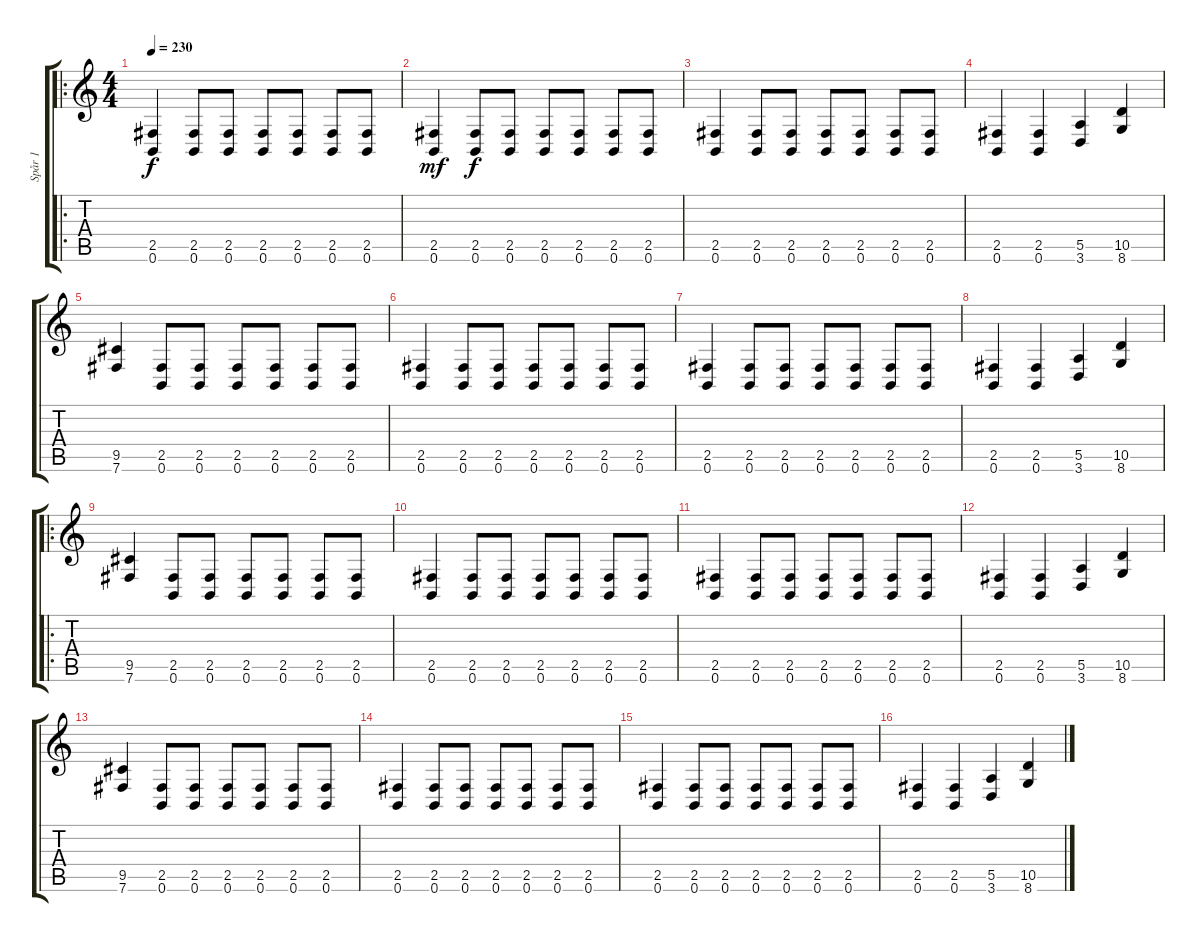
\track ("Spår 1" "Spår 1") {instrument distortionguitar}
\staff {score tabs}
\tuning (B3 Gb3 D3 A2 E2 B1) {hide}
\ro
\ts (4 4)
\tempo 230
\clef g2
\ks c
(2.5 0.6).4{dy f instrument distortionguitar} (2.5 0.6).8 (2.5 0.6).8 (2.5 0.6).8 (2.5 0.6).8 (2.5 0.6).8 (2.5 0.6).8 |
(2.5 0.6).4{dy mf} (2.5 0.6).8{dy f} (2.5 0.6).8 (2.5 0.6).8 (2.5 0.6).8 (2.5 0.6).8 (2.5 0.6).8 |
(2.5 0.6).4 (2.5 0.6).8 (2.5 0.6).8 (2.5 0.6).8 (2.5 0.6).8 (2.5 0.6).8 (2.5 0.6).8 |
(2.5 0.6).4 (2.5 0.6).4 (5.5 3.6).4 (10.5 8.6).4 |
(9.5 7.6).4 (2.5 0.6).8 (2.5 0.6).8 (2.5 0.6).8 (2.5 0.6).8 (2.5 0.6).8 (2.5 0.6).8 |
(2.5 0.6).4 (2.5 0.6).8 (2.5 0.6).8 (2.5 0.6).8 (2.5 0.6).8 (2.5 0.6).8 (2.5 0.6).8 |
(2.5 0.6).4 (2.5 0.6).8 (2.5 0.6).8 (2.5 0.6).8 (2.5 0.6).8 (2.5 0.6).8 (2.5 0.6).8 |
(2.5 0.6).4 (2.5 0.6).4 (5.5 3.6).4 (10.5 8.6).4 |
\ro
(9.5 7.6).4 (2.5 0.6).8 (2.5 0.6).8 (2.5 0.6).8 (2.5 0.6).8 (2.5 0.6).8 (2.5 0.6).8 |
(2.5 0.6).4 (2.5 0.6).8 (2.5 0.6).8 (2.5 0.6).8 (2.5 0.6).8 (2.5 0.6).8 (2.5 0.6).8 |
(2.5 0.6).4 (2.5 0.6).8 (2.5 0.6).8 (2.5 0.6).8 (2.5 0.6).8 (2.5 0.6).8 (2.5 0.6).8 |
(2.5 0.6).4 (2.5 0.6).4 (5.5 3.6).4 (10.5 8.6).4 |
(9.5 7.6).4 (2.5 0.6).8 (2.5 0.6).8 (2.5 0.6).8 (2.5 0.6).8 (2.5 0.6).8 (2.5 0.6).8 |
(2.5 0.6).4 (2.5 0.6).8 (2.5 0.6).8 (2.5 0.6).8 (2.5 0.6).8 (2.5 0.6).8 (2.5 0.6).8 |
(2.5 0.6).4 (2.5 0.6).8 (2.5 0.6).8 (2.5 0.6).8 (2.5 0.6).8 (2.5 0.6).8 (2.5 0.6).8 |
(2.5 0.6).4 (2.5 0.6).4 (5.5 3.6).4 (10.5 8.6).4
